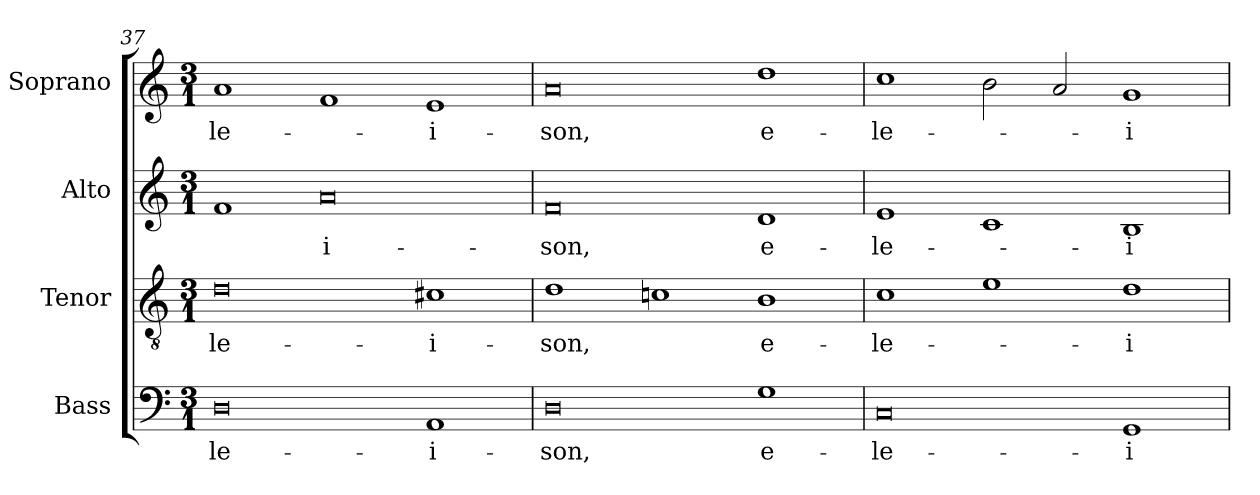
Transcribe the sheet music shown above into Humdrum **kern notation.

**kern	**text	**kern	**text	**kern	**text	**kern	**text
*part4	*part4	*part3	*part3	*part2	*part2	*part1	*part1
*staff4	*staff4	*staff3	*staff3	*staff2	*staff2	*staff1	*staff1
*I"Bass	*	*I"Tenor	*	*I"Alto	*	*I"Soprano	*
!!LO:PB:g=z
*clefF4	*	*clefGv2	*	*clefG2	*	*clefG2	*
*k[]	*	*k[]	*	*k[]	*	*k[]	*
*C:	*	*C:	*	*C:	*	*C:	*
*M3/1	*	*M3/1	*	*M3/1	*	*M3/1	*
=37	=37	=37	=37	=37	=37	=37	=37
0D	-le-	0d	-le-	1f	.	1a	-le-
.	.	.	.	0a	-i-	1f	.
1AA	-i-	1c#X	-i-	.	.	1e	-i-
=38	=38	=38	=38	=38	=38	=38	=38
0D	-son,	1d	-son,	0f	-son,	0a	-son,
.	.	1cn	.	.	.	.	.
1G	e-	1B	e-	1d	e-	1dd	e-
=39	=39	=39	=39	=39	=39	=39	=39
0C	-le-	1c	-le-	1e	-le-	1cc	-le-
.	.	1e	.	1c	.	2b\	.
.	.	.	.	.	.	2a/	.
1GG	-i-	1d	-i-	1B	-i-	1g	-i-
=	=	=	=	=	=	=	=
*-	*-	*-	*-	*-	*-	*-	*-
